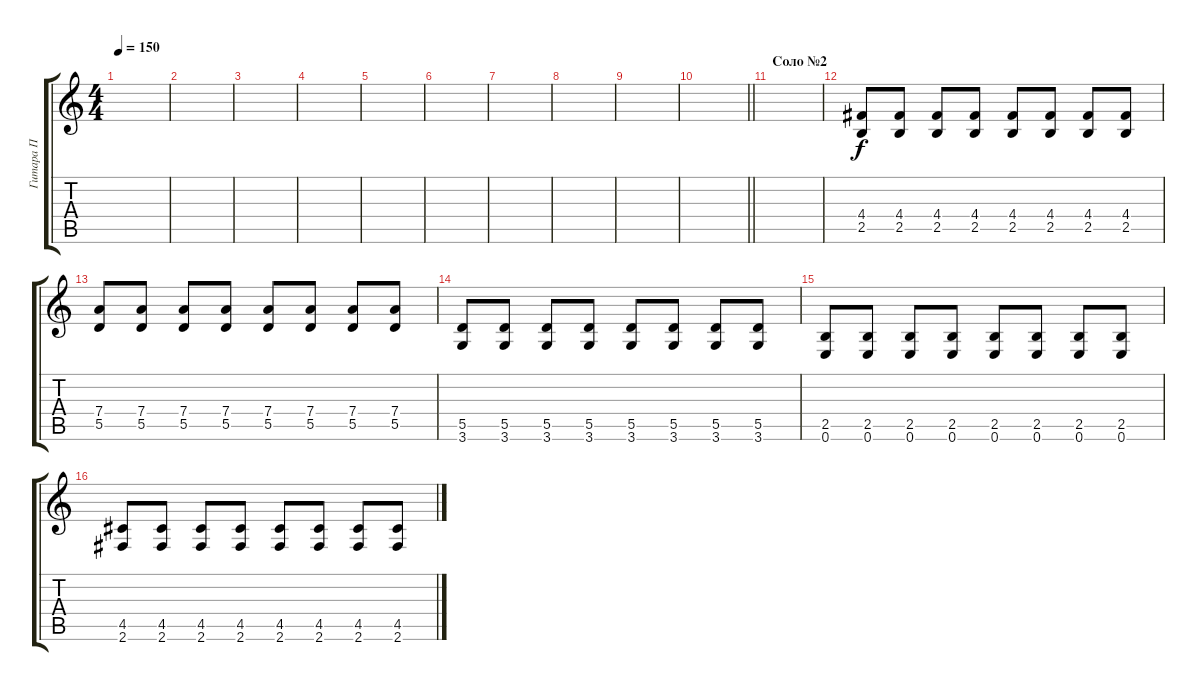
\track ("Гитара П" "Гитара П") {instrument distortionguitar}
\staff {score tabs}
\tuning (E4 B3 G3 D3 A2 E2) {hide}
\ts (4 4)
\tempo 150
\clef g2
\ks c
|
|
|
|
|
|
|
|
|
\barLineRight lightlight
|
\section ("" "Соло №2")
|
(4.4 2.5).8 (4.4 2.5).8 (4.4 2.5).8 (4.4 2.5).8 (4.4 2.5).8 (4.4 2.5).8 (4.4 2.5).8 (4.4 2.5).8 |
(7.4 5.5).8 (7.4 5.5).8 (7.4 5.5).8 (7.4 5.5).8 (7.4 5.5).8 (7.4 5.5).8 (7.4 5.5).8 (7.4 5.5).8 |
(5.5 3.6).8 (5.5 3.6).8 (5.5 3.6).8 (5.5 3.6).8 (5.5 3.6).8 (5.5 3.6).8 (5.5 3.6).8 (5.5 3.6).8 |
(2.5 0.6).8 (2.5 0.6).8 (2.5 0.6).8 (2.5 0.6).8 (2.5 0.6).8 (2.5 0.6).8 (2.5 0.6).8 (2.5 0.6).8 |
(4.5 2.6).8 (4.5 2.6).8 (4.5 2.6).8 (4.5 2.6).8 (4.5 2.6).8 (4.5 2.6).8 (4.5 2.6).8 (4.5 2.6).8
